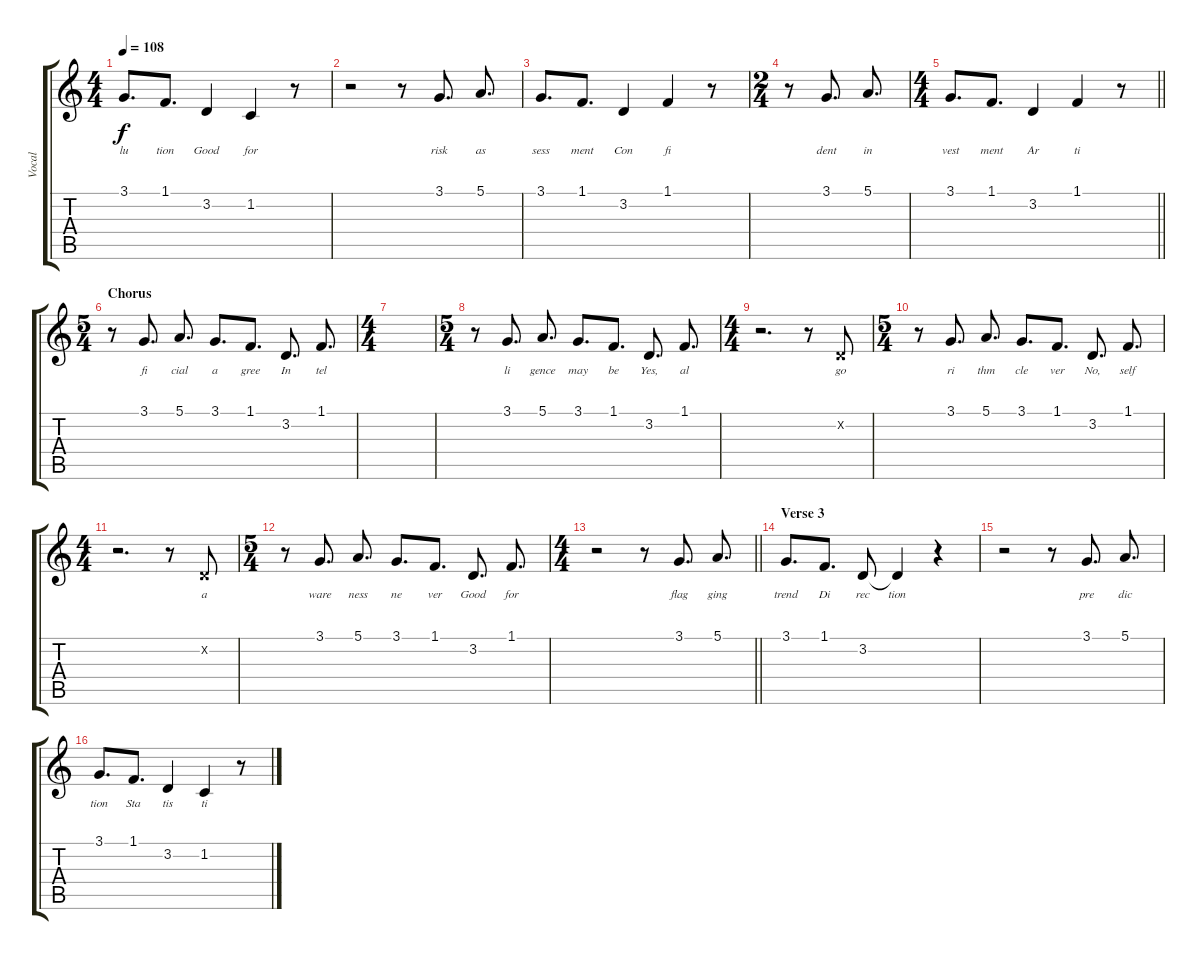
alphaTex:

\track ("Vocal" "Vocal") {instrument acousticgrandpiano}
\staff {score tabs}
\tuning (E4 B3 G3 D3 A2 E2) {hide}
\ts (4 4)
\tempo 108
\clef g2
\ks c
3.1.8{d lyrics (0 "lu") lyrics (1 "") lyrics (2 "") lyrics (3 "") lyrics (4 "") dy f} 1.1.8{d lyrics (0 "tion") lyrics (1 "") lyrics (2 "") lyrics (3 "") lyrics (4 "")} 3.2.4{lyrics (0 "Good") lyrics (1 "") lyrics (2 "") lyrics (3 "") lyrics (4 "")} 1.2.4{lyrics (0 "for") lyrics (1 "") lyrics (2 "") lyrics (3 "") lyrics (4 "")} r.8 |
r.2 r.8 3.1.8{d lyrics (0 "risk") lyrics (1 "") lyrics (2 "") lyrics (3 "") lyrics (4 "")} 5.1.8{d lyrics (0 "as") lyrics (1 "") lyrics (2 "") lyrics (3 "") lyrics (4 "")} |
3.1.8{d lyrics (0 "sess") lyrics (1 "") lyrics (2 "") lyrics (3 "") lyrics (4 "")} 1.1.8{d lyrics (0 "ment") lyrics (1 "") lyrics (2 "") lyrics (3 "") lyrics (4 "")} 3.2.4{lyrics (0 "Con") lyrics (1 "") lyrics (2 "") lyrics (3 "") lyrics (4 "")} 1.1.4{lyrics (0 "fi") lyrics (1 "") lyrics (2 "") lyrics (3 "") lyrics (4 "")} r.8 |
\ts (2 4)
r.8 3.1.8{d lyrics (0 "dent") lyrics (1 "") lyrics (2 "") lyrics (3 "") lyrics (4 "")} 5.1.8{d lyrics (0 "in") lyrics (1 "") lyrics (2 "") lyrics (3 "") lyrics (4 "")} |
\ts (4 4)
\barLineRight lightlight
3.1.8{d lyrics (0 "vest") lyrics (1 "") lyrics (2 "") lyrics (3 "") lyrics (4 "")} 1.1.8{d lyrics (0 "ment") lyrics (1 "") lyrics (2 "") lyrics (3 "") lyrics (4 "")} 3.2.4{lyrics (0 "Ar") lyrics (1 "") lyrics (2 "") lyrics (3 "") lyrics (4 "")} 1.1.4{lyrics (0 "ti") lyrics (1 "") lyrics (2 "") lyrics (3 "") lyrics (4 "")} r.8 |
\ts (5 4)
\section ("" "Chorus")
r.8 3.1.8{d lyrics (0 "fi") lyrics (1 "") lyrics (2 "") lyrics (3 "") lyrics (4 "")} 5.1.8{d lyrics (0 "cial") lyrics (1 "") lyrics (2 "") lyrics (3 "") lyrics (4 "")} 3.1.8{d lyrics (0 "a") lyrics (1 "") lyrics (2 "") lyrics (3 "") lyrics (4 "")} 1.1.8{d lyrics (0 "gree") lyrics (1 "") lyrics (2 "") lyrics (3 "") lyrics (4 "")} 3.2.8{d lyrics (0 "In") lyrics (1 "") lyrics (2 "") lyrics (3 "") lyrics (4 "")} 1.1.8{d lyrics (0 "tel") lyrics (1 "") lyrics (2 "") lyrics (3 "") lyrics (4 "")} |
\ts (4 4)
|
\ts (5 4)
r.8 3.1.8{d lyrics (0 "li") lyrics (1 "") lyrics (2 "") lyrics (3 "") lyrics (4 "")} 5.1.8{d lyrics (0 "gence") lyrics (1 "") lyrics (2 "") lyrics (3 "") lyrics (4 "")} 3.1.8{d lyrics (0 "may") lyrics (1 "") lyrics (2 "") lyrics (3 "") lyrics (4 "")} 1.1.8{d lyrics (0 "be") lyrics (1 "") lyrics (2 "") lyrics (3 "") lyrics (4 "")} 3.2.8{d lyrics (0 "Yes,") lyrics (1 "") lyrics (2 "") lyrics (3 "") lyrics (4 "")} 1.1.8{d lyrics (0 "al") lyrics (1 "") lyrics (2 "") lyrics (3 "") lyrics (4 "")} |
\ts (4 4)
r.2{d} r.8 3.2{x}.8{lyrics (0 "go") lyrics (1 "") lyrics (2 "") lyrics (3 "") lyrics (4 "")} |
\ts (5 4)
r.8 3.1.8{d lyrics (0 "ri") lyrics (1 "") lyrics (2 "") lyrics (3 "") lyrics (4 "")} 5.1.8{d lyrics (0 "thm") lyrics (1 "") lyrics (2 "") lyrics (3 "") lyrics (4 "")} 3.1.8{d lyrics (0 "cle") lyrics (1 "") lyrics (2 "") lyrics (3 "") lyrics (4 "")} 1.1.8{d lyrics (0 "ver") lyrics (1 "") lyrics (2 "") lyrics (3 "") lyrics (4 "")} 3.2.8{d lyrics (0 "No,") lyrics (1 "") lyrics (2 "") lyrics (3 "") lyrics (4 "")} 1.1.8{d lyrics (0 "self") lyrics (1 "") lyrics (2 "") lyrics (3 "") lyrics (4 "")} |
\ts (4 4)
r.2{d} r.8 3.2{x}.8{lyrics (0 "a") lyrics (1 "") lyrics (2 "") lyrics (3 "") lyrics (4 "")} |
\ts (5 4)
r.8 3.1.8{d lyrics (0 "ware") lyrics (1 "") lyrics (2 "") lyrics (3 "") lyrics (4 "")} 5.1.8{d lyrics (0 "ness") lyrics (1 "") lyrics (2 "") lyrics (3 "") lyrics (4 "")} 3.1.8{d lyrics (0 "ne") lyrics (1 "") lyrics (2 "") lyrics (3 "") lyrics (4 "")} 1.1.8{d lyrics (0 "ver") lyrics (1 "") lyrics (2 "") lyrics (3 "") lyrics (4 "")} 3.2.8{d lyrics (0 "Good") lyrics (1 "") lyrics (2 "") lyrics (3 "") lyrics (4 "")} 1.1.8{d lyrics (0 "for") lyrics (1 "") lyrics (2 "") lyrics (3 "") lyrics (4 "")} |
\ts (4 4)
\barLineRight lightlight
r.2 r.8 3.1.8{d lyrics (0 "flag") lyrics (1 "") lyrics (2 "") lyrics (3 "") lyrics (4 "")} 5.1.8{d lyrics (0 "ging") lyrics (1 "") lyrics (2 "") lyrics (3 "") lyrics (4 "")} |
\section ("" "Verse 3")
3.1.8{d lyrics (0 "trend") lyrics (1 "") lyrics (2 "") lyrics (3 "") lyrics (4 "")} 1.1.8{d lyrics (0 "Di") lyrics (1 "") lyrics (2 "") lyrics (3 "") lyrics (4 "")} 3.2.8{lyrics (0 "rec") lyrics (1 "") lyrics (2 "") lyrics (3 "") lyrics (4 "")} 3.2{t}.4{lyrics (0 "tion") lyrics (1 "") lyrics (2 "") lyrics (3 "") lyrics (4 "")} r.4 |
r.2 r.8 3.1.8{d lyrics (0 "pre") lyrics (1 "") lyrics (2 "") lyrics (3 "") lyrics (4 "")} 5.1.8{d lyrics (0 "dic") lyrics (1 "") lyrics (2 "") lyrics (3 "") lyrics (4 "")} |
3.1.8{d lyrics (0 "tion") lyrics (1 "") lyrics (2 "") lyrics (3 "") lyrics (4 "")} 1.1.8{d lyrics (0 "Sta") lyrics (1 "") lyrics (2 "") lyrics (3 "") lyrics (4 "")} 3.2.4{lyrics (0 "tis") lyrics (1 "") lyrics (2 "") lyrics (3 "") lyrics (4 "")} 1.2.4{lyrics (0 "ti") lyrics (1 "") lyrics (2 "") lyrics (3 "") lyrics (4 "")} r.8
